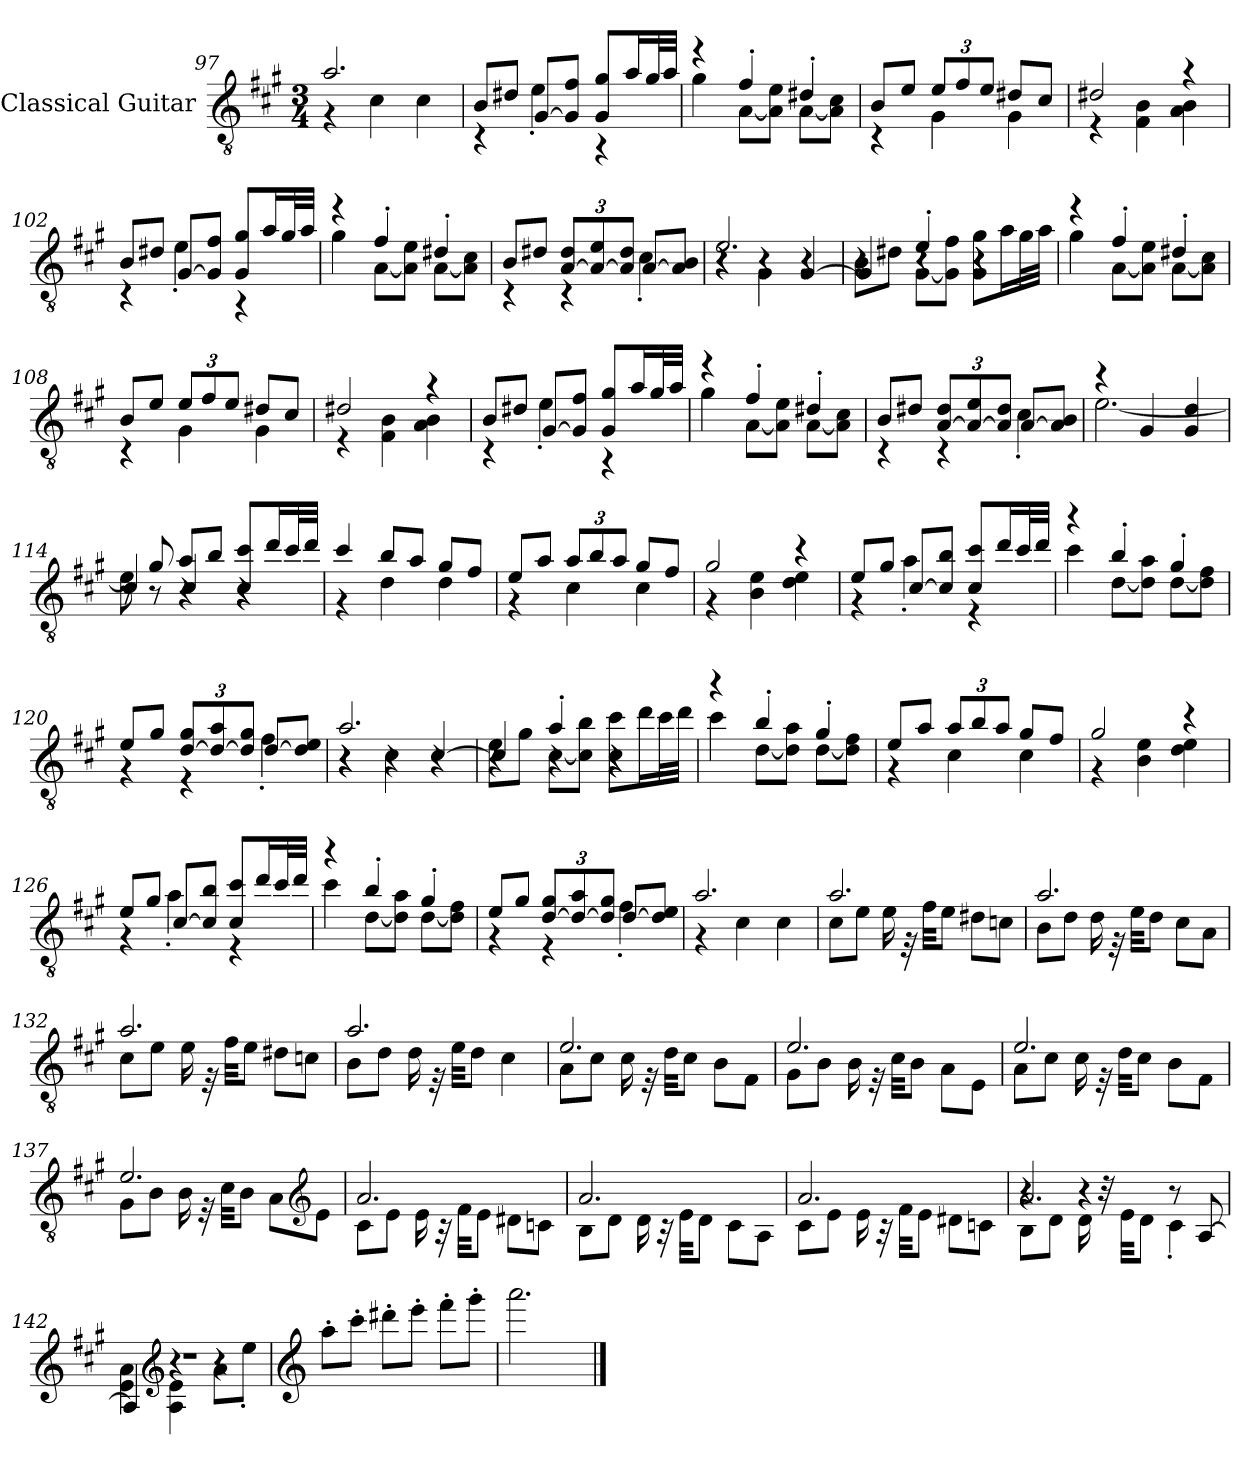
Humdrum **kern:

**kern
*part1
*staff1
*I"Classical Guitar
*I'Guit.
*clefGv2
*k[f#c#g#]
*M3/4
=97
*^
2.a/	4r
.	4c#\
.	4c#\
!!LO:LB:g=z	!!
=98	=98
8B/L	4r
8d#X/J	.
[8G#/L	4e'\
8G#/] 8f#/J	.
8G#/ 8g#/L	4r
16a/L	.
32g#/L	.
32a/JJJ	.
=99	=99
4r	4g#\
4f#'/	[8A\L
.	8A\] 8e\J
4d#X'/	[8A\L
.	8A\] 8c#\J
=100	=100
8B/L	4r
8e/J	.
*Xbrackettup	*
12e/L	4G#\
12f#/	.
12e/J	.
8d#X/L	4G#\
8c#/J	.
=101	=101
2d#X/	4r
.	4F#\ 4B\
4r	4A\ 4B\
=102	=102
8B/L	4r
8d#X/J	.
[8G#/L	4e'\
8G#/] 8f#/J	.
8G#/ 8g#/L	4r
16a/L	.
32g#/L	.
32a/JJJ	.
!!LO:LB:g=z	!!
=103	=103
4r	4g#\
4f#'/	[8A\L
.	8A\] 8e\J
4d#X'/	[8A\L
.	8A\] 8c#\J
=104	=104
8B/L	4r
8d#X/J	.
[12A/ 12d#/L	4r
12A/_ 12e/	.
12A/] 12d#/J	.
[8A/L	4c#'\
8A/] 8B/J	.
=105	=105
*	*^
2.e/	4r	4r
.	4G#\	4r
.	4r	[4G#/
=106	=106	=106
4r	8B\L	4G#/]
.	8d#X\J	.
4e'/	[8G#\L	4r
.	8G#\] 8f#\J	.
4r	8G#\ 8g#\L	4r
.	16a\L	.
.	32g#\L	.
.	32a\JJJ	.
*	*v	*v
=107	=107
4r	4g#\
4f#'/	[8A\L
.	8A\] 8e\J
4d#X'/	[8A\L
.	8A\] 8c#\J
!!LO:LB:g=z	!!
=108	=108
8B/L	4r
8e/J	.
12e/L	4G#\
12f#/	.
12e/J	.
8d#X/L	4G#\
8c#/J	.
=109	=109
2d#X/	4r
.	4F#\ 4B\
4r	4A\ 4B\
=110	=110
8B/L	4r
8d#X/J	.
[8G#/L	4e'\
8G#/] 8f#/J	.
8G#/ 8g#/L	4r
16a/L	.
32g#/L	.
32a/JJJ	.
=111	=111
4r	4g#\
4f#'/	[8A\L
.	8A\] 8e\J
4d#X'/	[8A\L
.	8A\] 8c#\J
=112	=112
8B/L	4r
8d#X/J	.
[12A/ 12d#/L	4r
12A/_ 12e/	.
12A/] 12d#/J	.
[8A/L	4c#'\
8A/] 8B/J	.
!!LO:LB:g=z	!!
=113	=113
4r	[2.e\
4G#/	.
4G#/ 4d/	.
=114	=114
*	*^
8r	8e\]	4c#/
8g#/	8r	.
8a/L	4r	4c#/
8b/J	.	.
8c#/ 8cc#/L	4r	4r
16dd/L	.	.
32cc#/L	.	.
32dd/JJJ	.	.
*	*v	*v
=115	=115
4cc#/	4r
8b/L	4d\
8a/J	.
8g#/L	4d\
8f#/J	.
=116	=116
8e/L	4r
8a/J	.
12a/L	4c#\
12b/	.
12a/J	.
8g#/L	4c#\
8f#/J	.
=117	=117
2g#/	4r
.	4B\ 4e\
4r	4d\ 4e\
!!LO:PB:g=z	!!
=118	=118
8e/L	4r
8g#/J	.
[8c#/L	4a'\
8c#/] 8b/J	.
8c#/ 8cc#/L	4r
16dd/L	.
32cc#/L	.
32dd/JJJ	.
=119	=119
4r	4cc#\
4b'/	[8d\L
.	8d\] 8a\J
4g#'/	[8d\L
.	8d\] 8f#\J
=120	=120
8e/L	4r
8g#/J	.
[12d/ 12g#/L	4r
12d/_ 12a/	.
12d/] 12g#/J	.
[8d/L	4f#'\
8d/] 8e/J	.
=121	=121
*	*^
2.a/	4r	4r
.	4c#\	4r
.	4r	[4c#/
!!LO:LB:g=z	!!	!!
=122	=122	=122
4r	8e\L	4c#/]
.	8g#\J	.
4a'/	[8c#\L	4r
.	8c#\] 8b\J	.
4r	8c#\ 8cc#\L	4r
.	16dd\L	.
.	32cc#\L	.
.	32dd\JJJ	.
*	*v	*v
=123	=123
4r	4cc#\
4b'/	[8d\L
.	8d\] 8a\J
4g#'/	[8d\L
.	8d\] 8f#\J
=124	=124
8e/L	4r
8a/J	.
12a/L	4c#\
12b/	.
12a/J	.
8g#/L	4c#\
8f#/J	.
=125	=125
2g#/	4r
.	4B\ 4e\
4r	4d\ 4e\
!!LO:LB:g=z	!!
=126	=126
8e/L	4r
8g#/J	.
[8c#/L	4a'\
8c#/] 8b/J	.
8c#/ 8cc#/L	4r
16dd/L	.
32cc#/L	.
32dd/JJJ	.
=127	=127
4r	4cc#\
4b'/	[8d\L
.	8d\] 8a\J
4g#'/	[8d\L
.	8d\] 8f#\J
=128	=128
8e/L	4r
8g#/J	.
[12d/ 12g#/L	4r
12d/_ 12a/	.
12d/] 12g#/J	.
[8d/L	4f#'\
8d/] 8e/J	.
=129	=129
2.a/	4r
.	4c#\
.	4c#\
!!LO:LB:g=z	!!
=130	=130
2.a/	8c#\L
.	8e\J
.	16e\
.	32r
.	32f#\KKL
.	8e\J
.	8d#X\L
.	8cn\J
=131	=131
2.a/	8B\L
.	8d\J
.	16d\
.	32r
.	32e\KKL
.	8d\J
.	8c#\L
.	8A\J
=132	=132
2.a/	8c#\L
.	8e\J
.	16e\
.	32r
.	32f#\KKL
.	8e\J
.	8d#X\L
.	8cn\J
=133	=133
2.a/	8B\L
.	8d\J
.	16d\
.	32r
.	32e\KKL
.	8d\J
.	4c#\
!!LO:LB:g=z	!!
=134	=134
2.e/	8A\L
.	8c#\J
.	16c#\
.	32r
.	32d\KKL
.	8c#\J
.	8B\L
.	8F#\J
=135	=135
2.e/	8G#\L
.	8B\J
.	16B\
.	32r
.	32c#\KKL
.	8B\J
.	8A\L
.	8E\J
=136	=136
2.e/	8A\L
.	8c#\J
.	16c#\
.	32r
.	32d\KKL
.	8c#\J
.	8B\L
.	8F#\J
=137	=137
2.e/	8G#\L
.	8B\J
.	16B\
.	32r
.	32c#\KKL
.	8B\J
.	8A\L
*clefG2	*
.	8e\J
!!LO:LB:g=z	!!
=138	=138
2.a/	8c#\L
.	8e\J
.	16e\
.	32r
.	32f#\KKL
.	8e\J
.	8d#X\L
.	8cn\J
=139	=139
2.a/	8B\L
.	8d\J
.	16d\
.	32r
.	32e\KKL
.	8d\J
.	8c#\L
.	8A\J
=140	=140
2.a/	8c#\L
.	8e\J
.	16e\
.	32r
.	32f#\KKL
.	8e\J
.	8d#X\L
.	8cn\J
=141	=141
*	*^
2.a/	8B\L	4r
.	8d\J	.
.	16d\	4r
.	32r	.
.	32e\KKL	.
.	8d\J	.
.	4c#'\	8r
.	.	[8A/
!!LO:LB:g=z	!!	!!
=142	=142	=142
2.r	4e\ 4a\	4A/]
*clefG2	*	*
.	4A\ 4e\	4r
.	8a\L	4r
.	8ee'\J	.
*v	*v	*v
=143
*clefG2
8aa'\L
8ccc#'\J
8ddd#X'\L
8eee'\J
8fff#'\L
8ggg#'\J
=144
2.aaa\
==
*-
